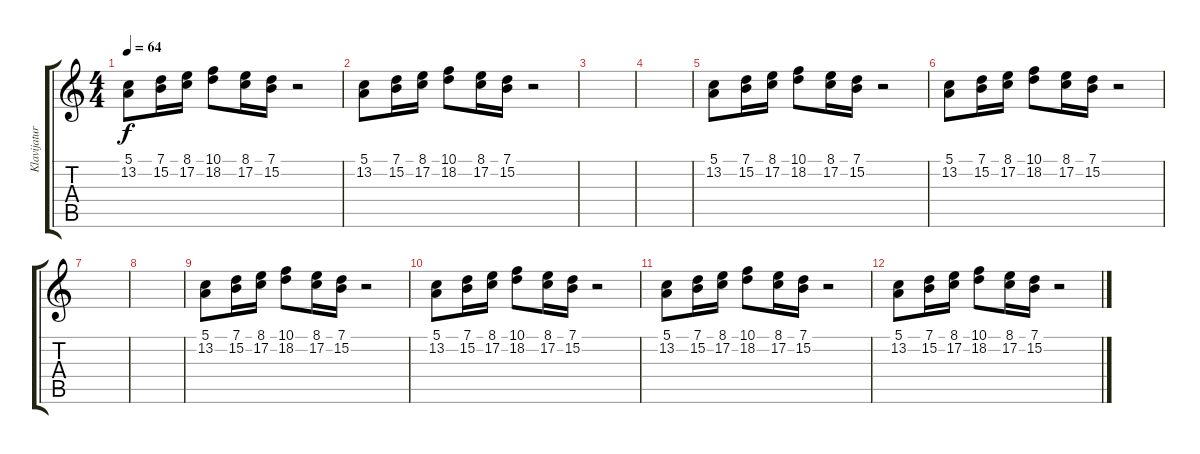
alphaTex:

\track ("Klavijature I" "Klavijatur") {instrument choiraahs}
\staff {score tabs}
\tuning (E4 B3 G3 D3 A2 E2) {hide}
\ts (4 4)
\tempo 64
\clef g2
\ks c
(5.1 13.2).8{dy f} (7.1 15.2).16 (8.1 17.2).16 (10.1 18.2).8 (8.1 17.2).16 (7.1 15.2).16 r.2 |
(5.1 13.2).8 (7.1 15.2).16 (8.1 17.2).16 (10.1 18.2).8 (8.1 17.2).16 (7.1 15.2).16 r.2 |
|
|
(5.1 13.2).8 (7.1 15.2).16 (8.1 17.2).16 (10.1 18.2).8 (8.1 17.2).16 (7.1 15.2).16 r.2 |
(5.1 13.2).8 (7.1 15.2).16 (8.1 17.2).16 (10.1 18.2).8 (8.1 17.2).16 (7.1 15.2).16 r.2 |
|
|
(5.1 13.2).8 (7.1 15.2).16 (8.1 17.2).16 (10.1 18.2).8 (8.1 17.2).16 (7.1 15.2).16 r.2 |
(5.1 13.2).8 (7.1 15.2).16 (8.1 17.2).16 (10.1 18.2).8 (8.1 17.2).16 (7.1 15.2).16 r.2 |
(5.1 13.2).8 (7.1 15.2).16 (8.1 17.2).16 (10.1 18.2).8 (8.1 17.2).16 (7.1 15.2).16 r.2 |
(5.1 13.2).8 (7.1 15.2).16 (8.1 17.2).16 (10.1 18.2).8 (8.1 17.2).16 (7.1 15.2).16 r.2
